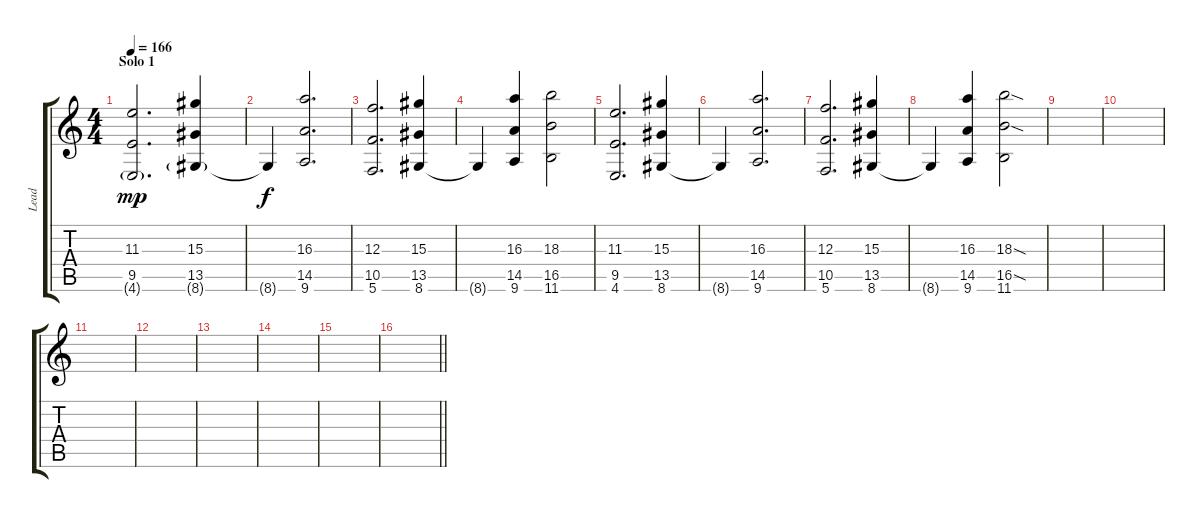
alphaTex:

\track ("Lead" "Lead") {instrument overdrivenguitar}
\staff {score tabs}
\tuning (D4 A3 F3 C3 G2 C2) {hide}
\ts (4 4)
\section ("" "Solo 1")
\tempo 166
\clef g2
\ks c
(11.3 9.5 4.6{g}).2{d dy mp} (15.3 13.5 8.6{g}).4 |
8.6{t}.4{dy f} (16.3 14.5 9.6).2{d} |
(12.3 10.5 5.6).2{d} (15.3 13.5 8.6).4 |
8.6{t}.4 (16.3 14.5 9.6).4 (18.3 16.5 11.6).2 |
(11.3 9.5 4.6).2{d} (15.3 13.5 8.6).4 |
8.6{t}.4 (16.3 14.5 9.6).2{d} |
(12.3 10.5 5.6).2{d} (15.3 13.5 8.6).4 |
8.6{t}.4 (16.3 14.5 9.6).4 (18.3{sod} 16.5{sod} 11.6).2 |
|
|
|
|
|
|
|
\barLineRight lightlight
